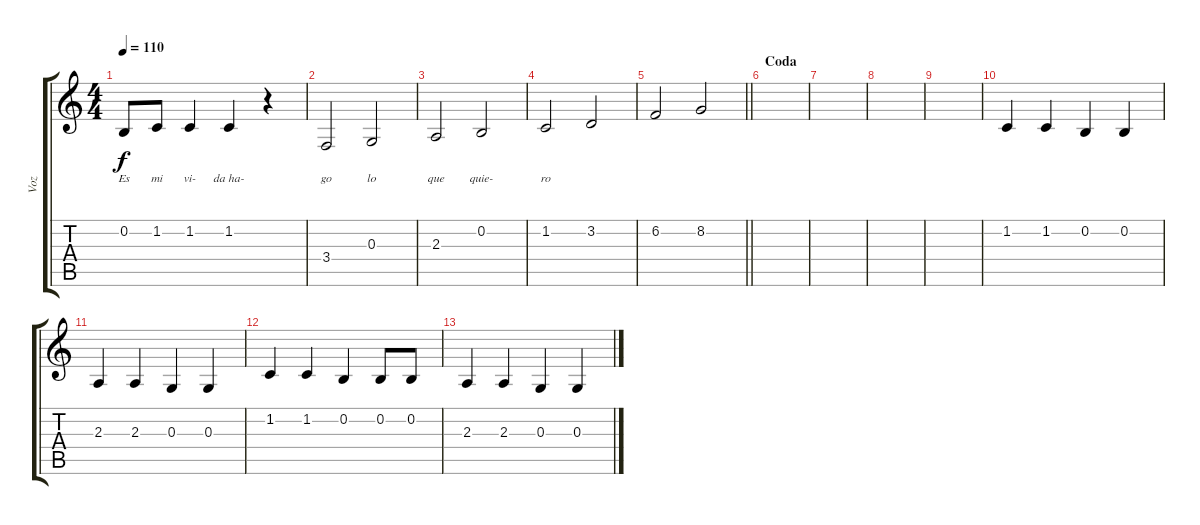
\track ("Voz" "Voz") {instrument altosax}
\staff {score tabs}
\tuning (E4 B3 G3 D3 A2 E2) {hide}
\ts (4 4)
\tempo 110
\clef g2
\ks c
0.2{t}.8{lyrics (0 "Es") lyrics (1 "") lyrics (2 "") lyrics (3 "") lyrics (4 "") dy f} 1.2.8{lyrics (0 "mi") lyrics (1 "") lyrics (2 "") lyrics (3 "") lyrics (4 "")} 1.2.4{lyrics (0 "vi-") lyrics (1 "") lyrics (2 "") lyrics (3 "") lyrics (4 "")} 1.2.4{lyrics (0 "da ha-") lyrics (1 "") lyrics (2 "") lyrics (3 "") lyrics (4 "")} r.4 |
3.4.2{lyrics (0 "go") lyrics (1 "") lyrics (2 "") lyrics (3 "") lyrics (4 "")} 0.3.2{lyrics (0 "lo") lyrics (1 "") lyrics (2 "") lyrics (3 "") lyrics (4 "")} |
2.3.2{lyrics (0 "que") lyrics (1 "") lyrics (2 "") lyrics (3 "") lyrics (4 "")} 0.2.2{lyrics (0 "quie-") lyrics (1 "") lyrics (2 "") lyrics (3 "") lyrics (4 "")} |
1.2.2{lyrics (0 "ro") lyrics (1 "") lyrics (2 "") lyrics (3 "") lyrics (4 "")} 3.2.2 |
\barLineRight lightlight
6.2.2 8.2.2 |
\section ("" "Coda")
|
|
|
|
1.2.4 1.2.4 0.2.4 0.2.4 |
2.3.4 2.3.4 0.3.4 0.3.4 |
1.2.4 1.2.4 0.2.4 0.2.8 0.2.8 |
2.3.4 2.3.4 0.3.4 0.3.4
